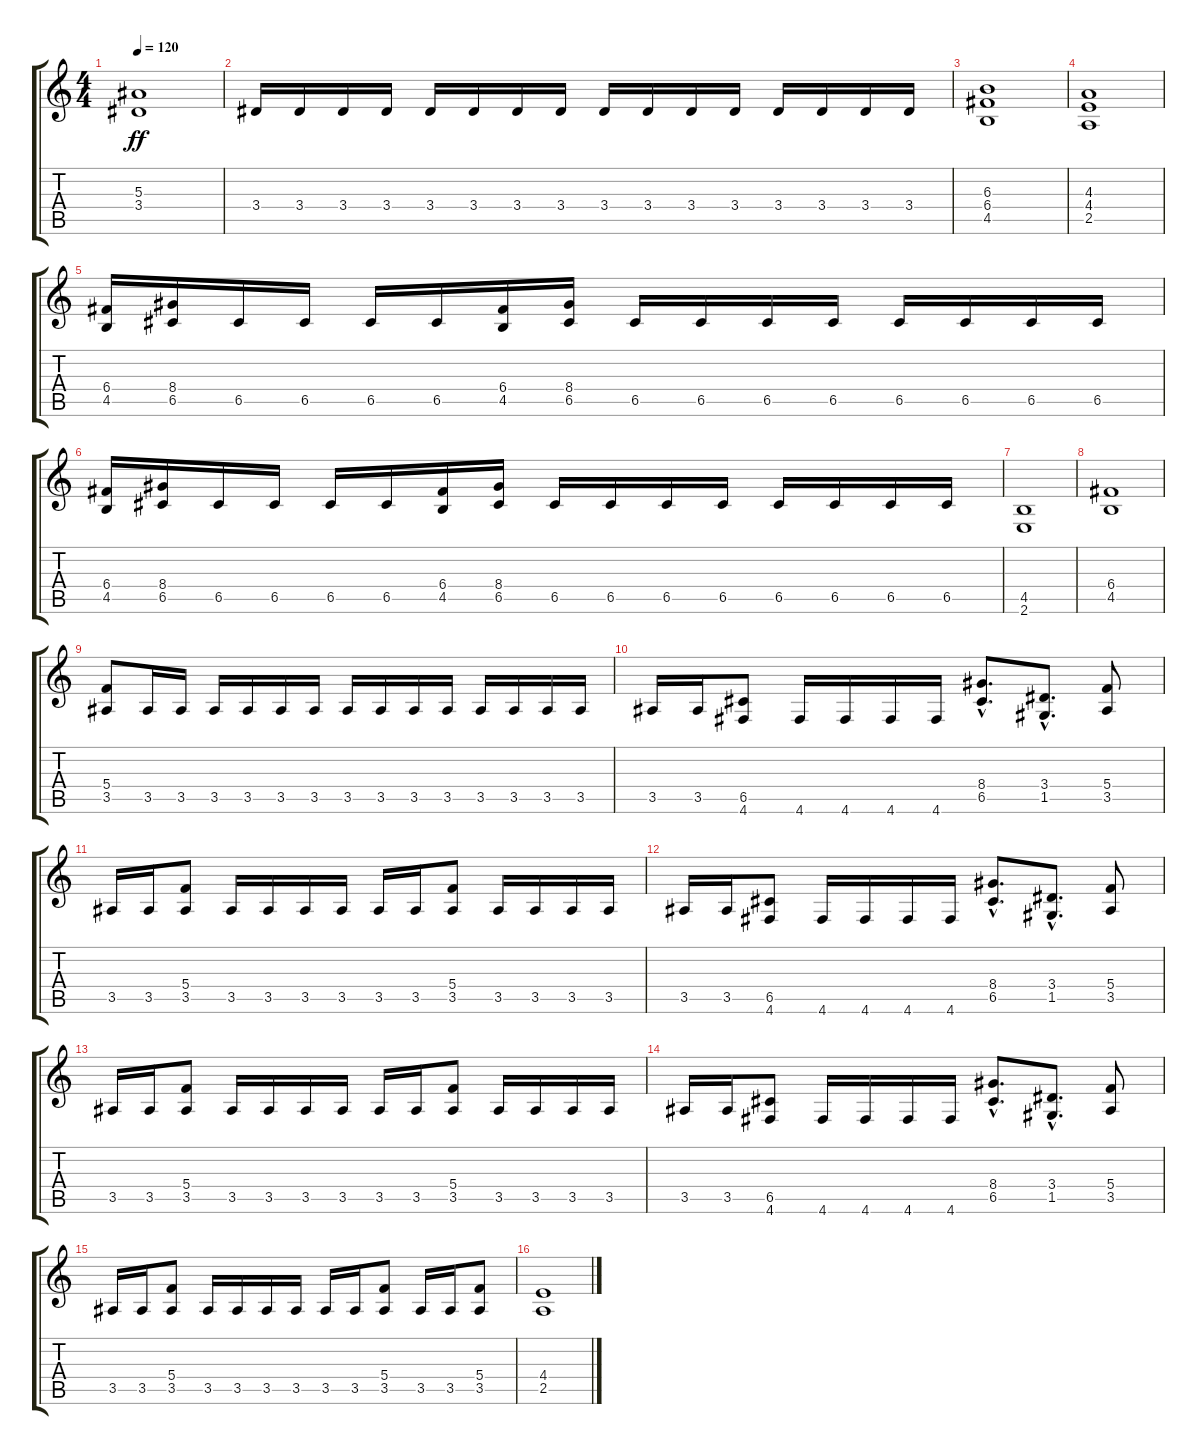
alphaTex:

\track "" {instrument overdrivenguitar}
\staff {score tabs}
\tuning (D4 A3 F3 C3 G2 D2) {hide}
\ts (4 4)
\tempo 120
\clef g2
\ks c
(5.3 3.4).1{dy ff} |
3.4.16 3.4.16 3.4.16 3.4.16 3.4.16 3.4.16 3.4.16 3.4.16 3.4.16 3.4.16 3.4.16 3.4.16 3.4.16 3.4.16 3.4.16 3.4.16 |
(6.3 6.4 4.5).1 |
(4.3 4.4 2.5).1 |
(6.4 4.5).16 (8.4 6.5).16 6.5.16 6.5.16 6.5.16 6.5.16 (6.4 4.5).16 (8.4 6.5).16 6.5.16 6.5.16 6.5.16 6.5.16 6.5.16 6.5.16 6.5.16 6.5.16 |
(6.4 4.5).16 (8.4 6.5).16 6.5.16 6.5.16 6.5.16 6.5.16 (6.4 4.5).16 (8.4 6.5).16 6.5.16 6.5.16 6.5.16 6.5.16 6.5.16 6.5.16 6.5.16 6.5.16 |
(4.5 2.6).1 |
(6.4 4.5).1 |
(5.4 3.5).8 3.5.16 3.5.16 3.5.16 3.5.16 3.5.16 3.5.16 3.5.16 3.5.16 3.5.16 3.5.16 3.5.16 3.5.16 3.5.16 3.5.16 |
3.5.16 3.5.16 (6.5 4.6).8 4.6.16 4.6.16 4.6.16 4.6.16 (8.4{hac} 6.5{hac}).8{d} (3.4{hac} 1.5{hac}).8{d} (5.4 3.5).8 |
3.5.16 3.5.16 (5.4 3.5).8 3.5.16 3.5.16 3.5.16 3.5.16 3.5.16 3.5.16 (5.4 3.5).8 3.5.16 3.5.16 3.5.16 3.5.16 |
3.5.16 3.5.16 (6.5 4.6).8 4.6.16 4.6.16 4.6.16 4.6.16 (8.4{hac} 6.5{hac}).8{d} (3.4{hac} 1.5{hac}).8{d} (5.4 3.5).8 |
3.5.16 3.5.16 (5.4 3.5).8 3.5.16 3.5.16 3.5.16 3.5.16 3.5.16 3.5.16 (5.4 3.5).8 3.5.16 3.5.16 3.5.16 3.5.16 |
3.5.16 3.5.16 (6.5 4.6).8 4.6.16 4.6.16 4.6.16 4.6.16 (8.4{hac} 6.5{hac}).8{d} (3.4{hac} 1.5{hac}).8{d} (5.4 3.5).8 |
3.5.16 3.5.16 (5.4 3.5).8 3.5.16 3.5.16 3.5.16 3.5.16 3.5.16 3.5.16 (5.4 3.5).8 3.5.16 3.5.16 (5.4 3.5).8 |
(4.4 2.5).1
